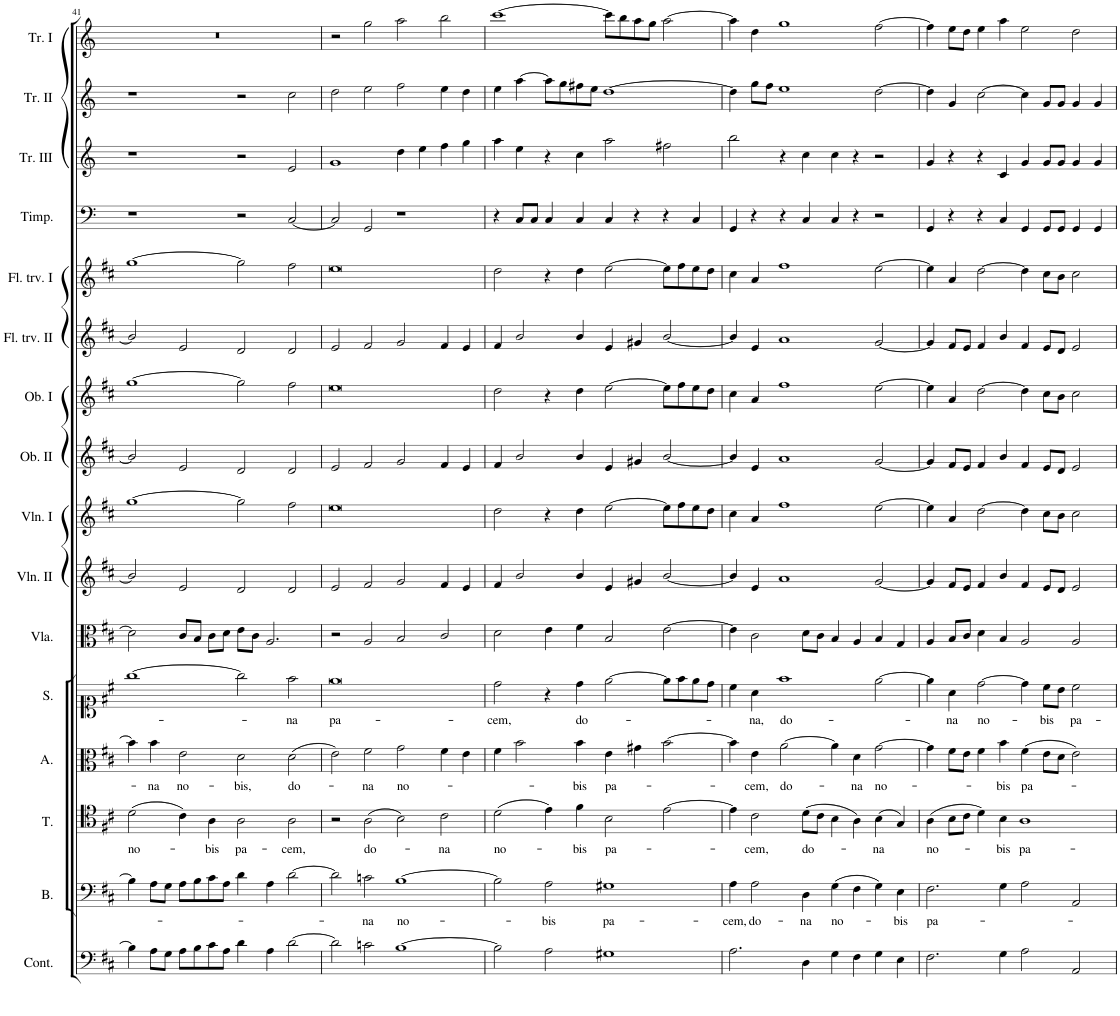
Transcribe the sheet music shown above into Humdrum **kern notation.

**kern	**kern	**kern	**text	**kern	**text	**kern	**text	**kern	**text	**kern	**kern	**kern	**kern	**kern	**kern	**kern	**kern	**kern	**kern	**kern
*part17	*part16	*part15	*part15	*part14	*part14	*part13	*part13	*part12	*part12	*part11	*part10	*part9	*part8	*part7	*part6	*part5	*part4	*part3	*part2	*part1
*staff17	*staff16	*staff15	*staff15	*staff14	*staff14	*staff13	*staff13	*staff12	*staff12	*staff11	*staff10	*staff9	*staff8	*staff7	*staff6	*staff5	*staff4	*staff3	*staff2	*staff1
*I"Continuo	*I"Continuo	*I"Basso	*	*I"Tenore	*	*I"Alto	*	*I"Soprano	*	*I"Viola	*I"Violino II	*I"Violino I	*I"Oboe II	*I"Oboe I	*I"Flauto traverso II	*I"Flauto traverso I	*I"Timpani	*I"Tromba III	*I"Tromba II	*I"Tromba I
*I'Cont.	*I'Cont.	*I'B.	*	*I'T.	*	*I'A.	*	*I'S.	*	*I'Vla.	*I'Vln. II	*I'Vln. I	*I'Ob. II	*I'Ob. I	*I'Fl. trv. II	*I'Fl. trv. I	*I'Timp.	*I'Tr. III	*I'Tr. II	*I'Tr. I
!!LO:PB:g=z
*clefF4	*clefF4	*clefF4	*	*clefC4	*	*clefC3	*	*clefC1	*	*clefC3	*clefG2	*clefG2	*clefG2	*clefG2	*clefG2	*clefG2	*clefF4	*clefG2	*clefG2	*clefG2
*	*	*	*	*	*	*	*	*	*	*	*	*	*	*	*	*	*Trd-1c-2	*Trd-1c-2	*Trd-1c-2	*Trd-1c-2
*k[f#c#]	*k[f#c#]	*k[f#c#]	*	*k[f#c#]	*	*k[f#c#]	*	*k[f#c#]	*	*k[f#c#]	*k[f#c#]	*k[f#c#]	*k[f#c#]	*k[f#c#]	*k[f#c#]	*k[f#c#]	*k[]	*k[]	*k[]	*k[]
*M4/2	*M4/2	*M4/2	*	*M4/2	*	*M4/2	*	*M4/2	*	*M4/2	*M4/2	*M4/2	*M4/2	*M4/2	*M4/2	*M4/2	*M4/2	*M4/2	*M4/2	*M4/2
*met(c|)	*met(c|)	*met(c|)	*	*met(c|)	*	*met(c|)	*	*met(c|)	*	*met(c|)	*met(c|)	*met(c|)	*met(c|)	*met(c|)	*met(c|)	*met(c|)	*met(c|)	*met(c|)	*met(c|)	*met(c|)
=41	=41	=41	=41	=41	=41	=41	=41	=41	=41	=41	=41	=41	=41	=41	=41	=41	=41	=41	=41	=41
!	!	!	!	!	!LO:LY:b	!	!	!	!	!	!	!	!	!	!	!	!	!	!	!
4B]	4B\]	4B\]	.	(2d\	no-	4b\]	.	[1gg	.	2d\]	2b/]	[1gg	2b/]	[1gg	2b/]	[1gg	1r	1r	1r	0r
!	!	!	!	!	!	!	!LO:LY:b	!	!	!	!	!	!	!	!	!	!	!	!	!
8A\L	8A\L	8A\L	.	.	.	4b\	-na	.	.	.	.	.	.	.	.	.	.	.	.	.
8G\J	8G\J	8G\J	.	.	.	.	.	.	.	.	.	.	.	.	.	.	.	.	.	.
!	!	!	!	!	!	!	!LO:LY:b	!	!	!	!	!	!	!	!	!	!	!	!	!
8A\L	8A\L	8A\L	.	4c#\)	.	2e\	no-	.	.	8c#/L	2e/	.	2e/	.	2e/	.	.	.	.	.
8B\	8B\	8B\	.	.	.	.	.	.	.	8B/J	.	.	.	.	.	.	.	.	.	.
!	!	!	!	!	!LO:LY:b	!	!	!	!	!	!	!	!	!	!	!	!	!	!	!
8c#\	8c#\	8c#\	.	4A\	-bis	.	.	.	.	8c#\L	.	.	.	.	.	.	.	.	.	.
8A\J	8A\J	8A\J	.	.	.	.	.	.	.	8d\J	.	.	.	.	.	.	.	.	.	.
!	!	!	!	!	!LO:LY:b	!	!LO:LY:b	!	!	!	!	!	!	!	!	!	!	!	!	!
4d	4d\	4d\	.	2A\	pa-	2d\	-bis,	2gg\]	.	8e\L	2d/	2gg\]	2d/	2gg\]	2d/	2gg\]	2r	2r	2r	.
.	.	.	.	.	.	.	.	.	.	8c#\J	.	.	.	.	.	.	.	.	.	.
4A	4A\	4A\	.	.	.	.	.	.	.	2.A/	.	.	.	.	.	.	.	.	.	.
!	!	!	!	!	!LO:LY:b	!	!LO:LY:b	!	!LO:LY:b	!	!	!	!	!	!	!	!	!	!	!
[2d	[2d\	[2d\	.	2A\	-cem,	(2d\	do-	2ff#\	-na	.	2d/	2ff#\	2d/	2ff#\	2d/	2ff#\	[2C/	2e/	2cc\	.
=42	=42	=42	=42	=42	=42	=42	=42	=42	=42	=42	=42	=42	=42	=42	=42	=42	=42	=42	=42	=42
!	!	!	!	!	!	!	!	!	!LO:LY:b	!	!	!	!	!	!	!	!	!	!	!
2d]	2d\]	2d\]	.	2r	.	2e\)	.	0ee	pa-	2r	2e/	0ee	2e/	0ee	2e/	0ee	2C/]	1g	2dd\	2r
!	!	!	!LO:LY:b	!	!LO:LY:b	!	!LO:LY:b	!	!	!	!	!	!	!	!	!	!	!	!	!
2cn	2cn\	2cn\	-na	(2A\	do-	2f#\	-na	.	.	2A/	2f#/	.	2f#/	.	2f#/	.	2GG/	.	2ee\	2gg\
!	!	!	!LO:LY:b	!	!	!	!LO:LY:b	!	!	!	!	!	!	!	!	!	!	!	!	!
[1B	[1B	[1B	no-	2B\)	.	2g\	no-	.	.	2B/	2g/	.	2g/	.	2g/	.	1r	4dd\	2ff\	2aa\
.	.	.	.	.	.	.	.	.	.	.	.	.	.	.	.	.	.	4ee\	.	.
!	!	!	!	!	!LO:LY:b	!	!	!	!	!	!	!	!	!	!	!	!	!	!	!
.	.	.	.	2c#\	-na	4f#\	.	.	.	2c#/	4f#/	.	4f#/	.	4f#/	.	.	4ff\	4ee\	2bb\
.	.	.	.	.	.	4e\	.	.	.	.	4e/	.	4e/	.	4e/	.	.	4gg\	4dd\	.
=43	=43	=43	=43	=43	=43	=43	=43	=43	=43	=43	=43	=43	=43	=43	=43	=43	=43	=43	=43	=43
!	!	!	!	!	!LO:LY:b	!	!	!	!LO:LY:b	!	!	!	!	!	!	!	!	!	!	!
2B]	2B\]	2B\]	.	(2d\	no-	4f#\	.	2dd\	-cem,	2d\	4f#/	2dd\	4f#/	2dd\	4f#/	2dd\	4r	4aa\	4ee\	[1ccc
.	.	.	.	.	.	2b\	.	.	.	.	2b/	.	2b/	.	2b/	.	8C/L	4ee\	[4aa\	.
.	.	.	.	.	.	.	.	.	.	.	.	.	.	.	.	.	8C/J	.	.	.
!	!	!	!LO:LY:b	!	!	!	!	!	!	!	!	!	!	!	!	!	!	!	!	!
2A	2A\	2A\	-bis	4e\)	.	.	.	4r	.	4e\	.	4r	.	4r	.	4r	4C/	4r	8aa\L]	.
.	.	.	.	.	.	.	.	.	.	.	.	.	.	.	.	.	.	.	8gg\	.
!	!	!	!	!	!LO:LY:b	!	!LO:LY:b	!	!LO:LY:b	!	!	!	!	!	!	!	!	!	!	!
.	.	.	.	4f#\	-bis	4b\	-bis	4dd\	do-	4f#\	4b/	4dd\	4b/	4dd\	4b/	4dd\	4C/	4cc\	8ff#X\	.
.	.	.	.	.	.	.	.	.	.	.	.	.	.	.	.	.	.	.	8ee\J	.
!	!	!	!LO:LY:b	!	!LO:LY:b	!	!LO:LY:b	!	!	!	!	!	!	!	!	!	!	!	!	!
1G#X	1G#X	1G#X	pa-	2B\	pa-	4e\	pa-	[2ee\	.	2B/	4e/	[2ee\	4e/	[2ee\	4e/	[2ee\	4C/	2aa\	[1dd	8ccc\L]
.	.	.	.	.	.	.	.	.	.	.	.	.	.	.	.	.	.	.	.	8bb\
.	.	.	.	.	.	4g#X\	.	.	.	.	4g#X/	.	4g#X/	.	4g#X/	.	4r	.	.	8aa\
.	.	.	.	.	.	.	.	.	.	.	.	.	.	.	.	.	.	.	.	8gg\J
.	.	.	.	[2e\	.	[2b\	.	8ee\L]	.	[2e\	[2b/	8ee\L]	[2b/	8ee\L]	[2b/	8ee\L]	4r	2ff#X\	.	[2aa\
.	.	.	.	.	.	.	.	8ff#\	.	.	.	8ff#\	.	8ff#\	.	8ff#\	.	.	.	.
.	.	.	.	.	.	.	.	8ee\	.	.	.	8ee\	.	8ee\	.	8ee\	4C/	.	.	.
.	.	.	.	.	.	.	.	8dd\J	.	.	.	8dd\J	.	8dd\J	.	8dd\J	.	.	.	.
=44	=44	=44	=44	=44	=44	=44	=44	=44	=44	=44	=44	=44	=44	=44	=44	=44	=44	=44	=44	=44
!	!	!	!LO:LY:b	!	!	!	!	!	!	!	!	!	!	!	!	!	!	!	!	!
2.A	2.A\	4A\	-cem,	4e\]	.	4b\]	.	4cc#\	.	4e\]	4b/]	4cc#\	4b/]	4cc#\	4b/]	4cc#\	4GG/	2bb\	4dd\]	4aa\]
!	!	!	!LO:LY:b	!	!LO:LY:b	!	!LO:LY:b	!	!LO:LY:b	!	!	!	!	!	!	!	!	!	!	!
.	.	2A\	do-	2c#\	-cem,	4e\	-cem,	4a\	-na,	2c#\	4e/	4a/	4e/	4a/	4e/	4a/	4r	.	8gg\L	4dd\
.	.	.	.	.	.	.	.	.	.	.	.	.	.	.	.	.	.	.	8ff\J	.
!	!	!	!	!	!	!	!LO:LY:b	!	!LO:LY:b	!	!	!	!	!	!	!	!	!	!	!
.	.	.	.	.	.	[2a\	do-	1ff#	do-	.	1a	1ff#	1a	1ff#	1a	1ff#	4r	4r	1ee	1gg
!	!	!	!LO:LY:b	!	!LO:LY:b	!	!	!	!	!	!	!	!	!	!	!	!	!	!	!
4D	4D\	4D\	-na	(8d\L	do-	.	.	.	.	8d\L	.	.	.	.	.	.	4C/	4cc\	.	.
.	.	.	.	8c#\J	.	.	.	.	.	8c#\J	.	.	.	.	.	.	.	.	.	.
!	!	!	!LO:LY:b	!	!	!	!	!	!	!	!	!	!	!	!	!	!	!	!	!
4G	4G\	(4G\	no-	4B\	.	4a\]	.	.	.	4B/	.	.	.	.	.	.	4C/	4cc\	.	.
!	!	!	!	!	!	!	!LO:LY:b	!	!	!	!	!	!	!	!	!	!	!	!	!
4F#	4F#\	4F#\	.	4A\)	.	4d\	-na	.	.	4A/	.	.	.	.	.	.	4r	4r	.	.
!	!	!	!	!	!LO:LY:b	!	!LO:LY:b	!	!	!	!	!	!	!	!	!	!	!	!	!
4G	4G\	4G\)	.	(4B\	-na	[2g\	no-	[2ee\	.	4B/	[2g/	[2ee\	[2g/	[2ee\	[2g/	[2ee\	2r	2r	[2dd\	[2ff\
!	!	!	!LO:LY:b	!	!	!	!	!	!	!	!	!	!	!	!	!	!	!	!	!
4E	4E\	4E\	-bis	4G/)	.	.	.	.	.	4G/	.	.	.	.	.	.	.	.	.	.
=45	=45	=45	=45	=45	=45	=45	=45	=45	=45	=45	=45	=45	=45	=45	=45	=45	=45	=45	=45	=45
!	!	!	!LO:LY:b	!	!LO:LY:b	!	!	!	!	!	!	!	!	!	!	!	!	!	!	!
2.F#	2.F#\	2.F#\	pa-	(4A\	no-	4g\]	.	4ee\]	.	4A/	4g/]	4ee\]	4g/]	4ee\]	4g/]	4ee\]	4GG/	4g/	4dd\]	4ff\]
!	!	!	!	!	!	!	!	!	!LO:LY:b	!	!	!	!	!	!	!	!	!	!	!
.	.	.	.	8B\L	.	8f#\L	.	4a\	-na	8B/L	8f#/L	4a/	8f#/L	4a/	8f#/L	4a/	4r	4r	4g/	8ee\L
.	.	.	.	8c#\J	.	8e\J	.	.	.	8c#/J	8e/J	.	8e/J	.	8e/J	.	.	.	.	8dd\J
!	!	!	!	!	!	!	!	!	!LO:LY:b	!	!	!	!	!	!	!	!	!	!	!
.	.	.	.	4d\)	.	4f#\	.	[2dd\	no-	4d\	4f#/	[2dd\	4f#/	[2dd\	4f#/	[2dd\	4r	4r	[2cc\	4ee\
!	!	!	!	!	!LO:LY:b	!	!LO:LY:b	!	!	!	!	!	!	!	!	!	!	!	!	!
4G	4G\	4G\	.	4B\	-bis	4b\	-bis	.	.	4B/	4b/	.	4b/	.	4b/	.	4C/	4c/	.	4aa\
!	!	!	!	!	!LO:LY:b	!	!LO:LY:b	!	!	!	!	!	!	!	!	!	!	!	!	!
2A	2A\	2A\	.	1A	pa-	(4f#\	pa-	4dd\]	.	2A/	4f#/	4dd\]	4f#/	4dd\]	4f#/	4dd\]	4GG/	4g/	4cc\]	2ee\
!	!	!	!	!	!	!	!	!	!LO:LY:b	!	!	!	!	!	!	!	!	!	!	!
.	.	.	.	.	.	8e\L	.	8cc#\L	-bis	.	8e/L	8cc#\L	8e/L	8cc#\L	8e/L	8cc#\L	8GG/L	8g/L	8g/L	.
.	.	.	.	.	.	8d\J	.	8b\J	.	.	8d/J	8b\J	8d/J	8b\J	8d/J	8b\J	8GG/J	8g/J	8g/J	.
!	!	!	!	!	!	!	!	!	!LO:LY:b	!	!	!	!	!	!	!	!	!	!	!
2AA	2AA/	2AA/	.	.	.	2e\)	.	2cc#\	pa-	2A/	2e/	2cc#\	2e/	2cc#\	2e/	2cc#\	4GG/	4g/	4g/	2dd\
.	.	.	.	.	.	.	.	.	.	.	.	.	.	.	.	.	4GG/	4g/	4g/	.
=	=	=	=	=	=	=	=	=	=	=	=	=	=	=	=	=	=	=	=	=
*-	*-	*-	*-	*-	*-	*-	*-	*-	*-	*-	*-	*-	*-	*-	*-	*-	*-	*-	*-	*-
